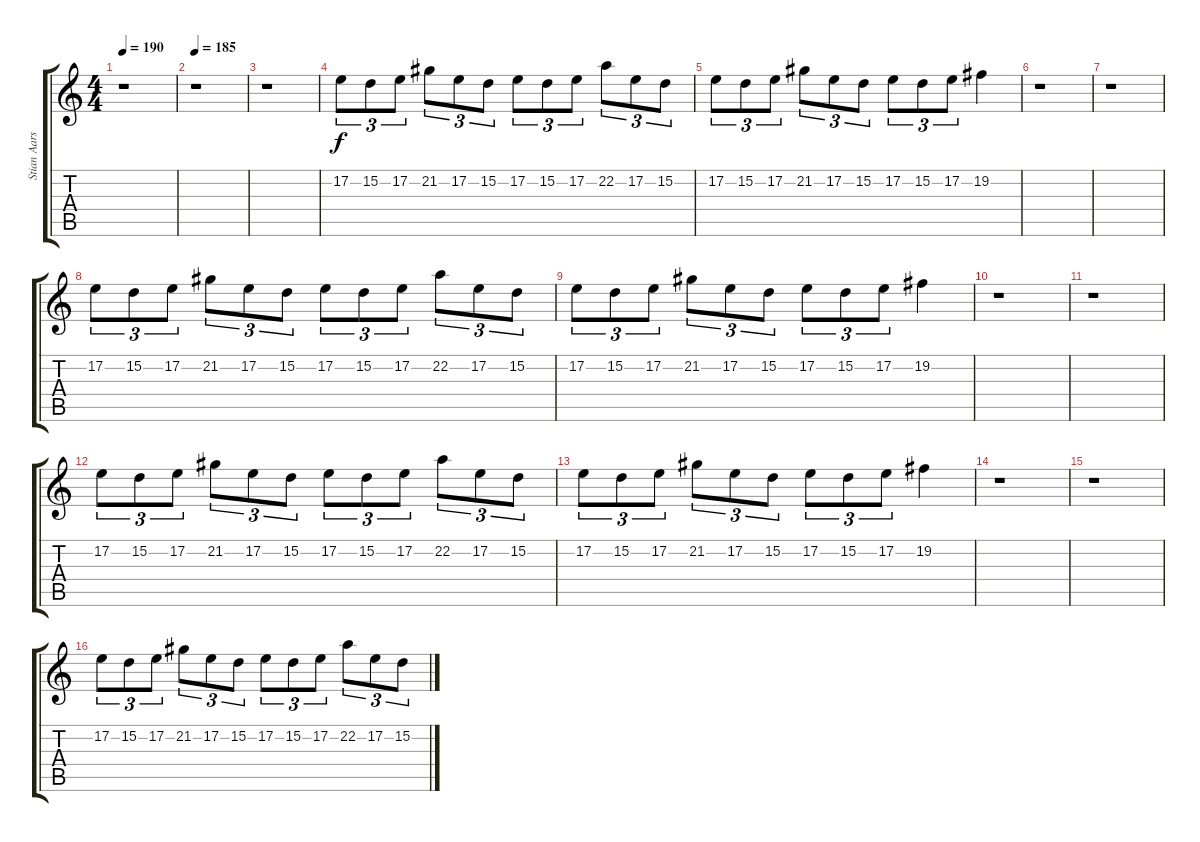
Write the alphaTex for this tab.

\track ("Stian Aarstad" "Stian Aars") {instrument pad4choir}
\staff {score tabs}
\tuning (E4 B3 G3 D3 A2 E2) {hide}
\ts (4 4)
\tempo 190
\clef g2
\ks c
r.1{dy f} |
\tempo 185
r.1 |
r.1 |
17.2.8{tu (3 2) instrument musicbox} 15.2.8{tu (3 2)} 17.2.8{tu (3 2)} 21.2.8{tu (3 2)} 17.2.8{tu (3 2)} 15.2.8{tu (3 2)} 17.2.8{tu (3 2)} 15.2.8{tu (3 2)} 17.2.8{tu (3 2)} 22.2.8{tu (3 2)} 17.2.8{tu (3 2)} 15.2.8{tu (3 2)} |
17.2.8{tu (3 2)} 15.2.8{tu (3 2)} 17.2.8{tu (3 2)} 21.2.8{tu (3 2)} 17.2.8{tu (3 2)} 15.2.8{tu (3 2)} 17.2.8{tu (3 2)} 15.2.8{tu (3 2)} 17.2.8{tu (3 2)} 19.2.4 |
r.1 |
r.1 |
17.2.8{tu (3 2)} 15.2.8{tu (3 2)} 17.2.8{tu (3 2)} 21.2.8{tu (3 2)} 17.2.8{tu (3 2)} 15.2.8{tu (3 2)} 17.2.8{tu (3 2)} 15.2.8{tu (3 2)} 17.2.8{tu (3 2)} 22.2.8{tu (3 2)} 17.2.8{tu (3 2)} 15.2.8{tu (3 2)} |
17.2.8{tu (3 2)} 15.2.8{tu (3 2)} 17.2.8{tu (3 2)} 21.2.8{tu (3 2)} 17.2.8{tu (3 2)} 15.2.8{tu (3 2)} 17.2.8{tu (3 2)} 15.2.8{tu (3 2)} 17.2.8{tu (3 2)} 19.2.4 |
r.1 |
r.1 |
17.2.8{tu (3 2)} 15.2.8{tu (3 2)} 17.2.8{tu (3 2)} 21.2.8{tu (3 2)} 17.2.8{tu (3 2)} 15.2.8{tu (3 2)} 17.2.8{tu (3 2)} 15.2.8{tu (3 2)} 17.2.8{tu (3 2)} 22.2.8{tu (3 2)} 17.2.8{tu (3 2)} 15.2.8{tu (3 2)} |
17.2.8{tu (3 2)} 15.2.8{tu (3 2)} 17.2.8{tu (3 2)} 21.2.8{tu (3 2)} 17.2.8{tu (3 2)} 15.2.8{tu (3 2)} 17.2.8{tu (3 2)} 15.2.8{tu (3 2)} 17.2.8{tu (3 2)} 19.2.4 |
r.1 |
r.1 |
17.2.8{tu (3 2)} 15.2.8{tu (3 2)} 17.2.8{tu (3 2)} 21.2.8{tu (3 2)} 17.2.8{tu (3 2)} 15.2.8{tu (3 2)} 17.2.8{tu (3 2)} 15.2.8{tu (3 2)} 17.2.8{tu (3 2)} 22.2.8{tu (3 2)} 17.2.8{tu (3 2)} 15.2.8{tu (3 2)}
